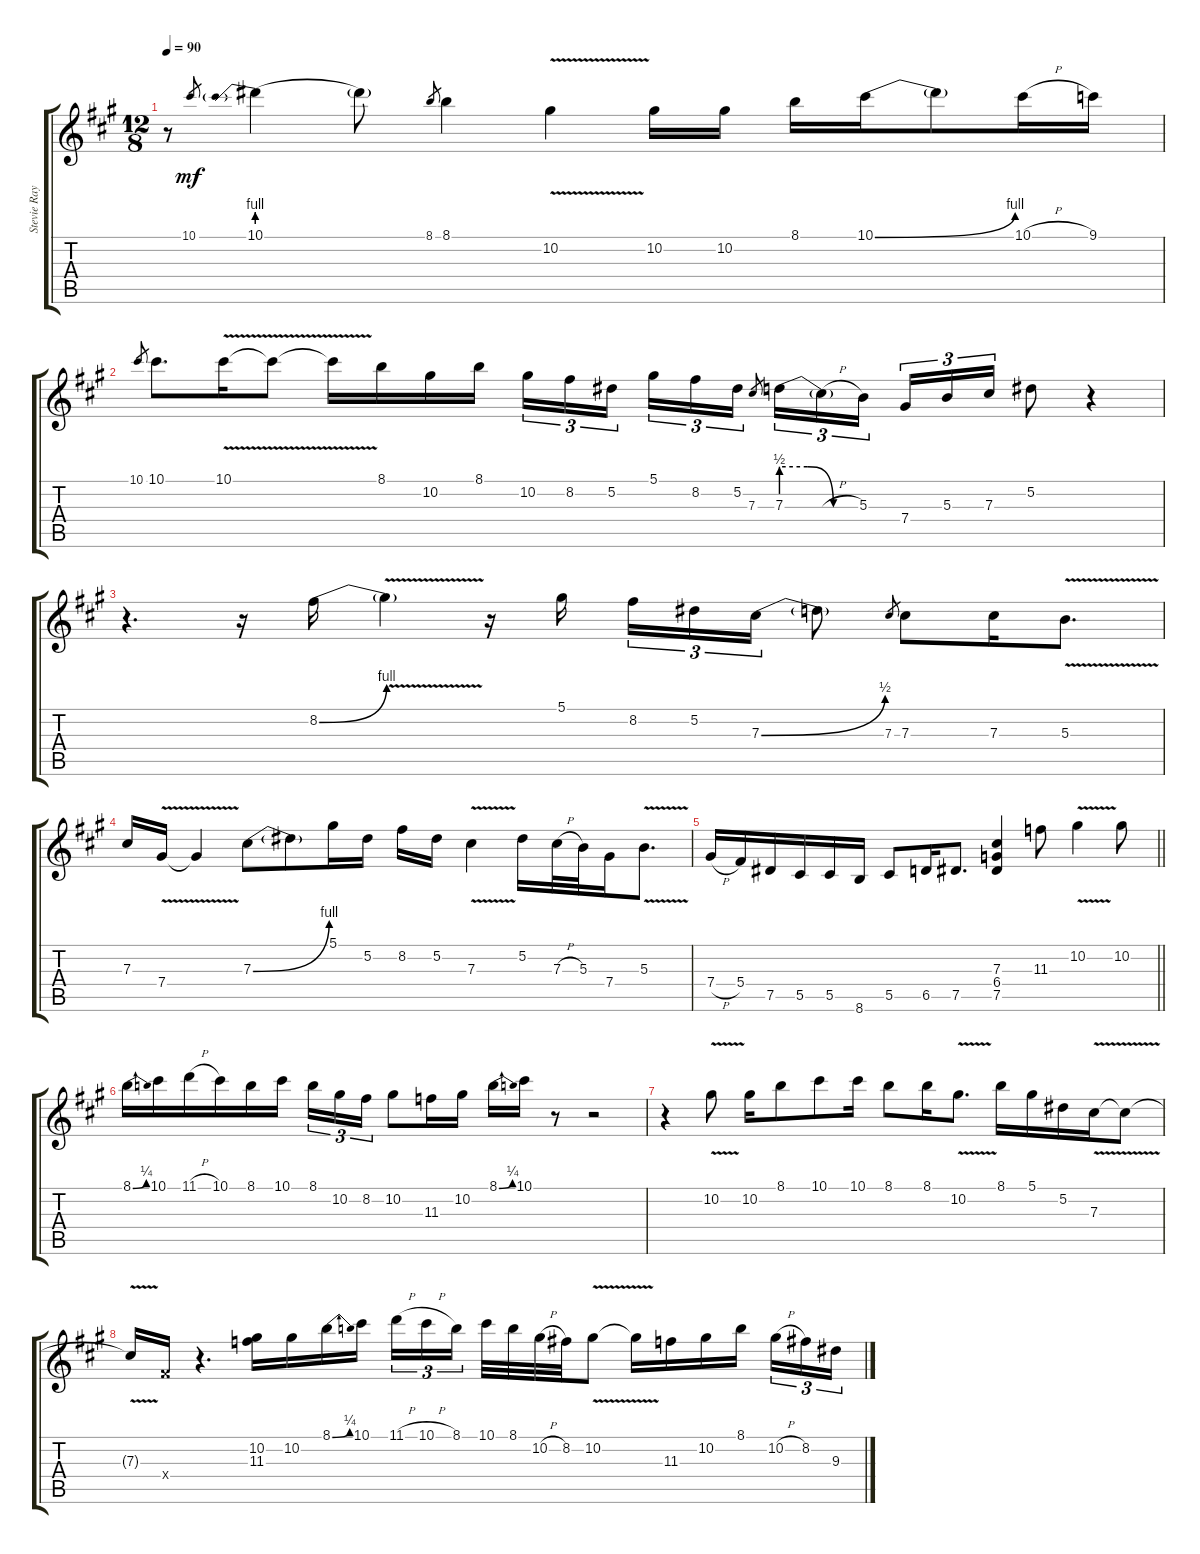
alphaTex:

\track ("Stevie Ray Vaughan clean electric" "Stevie Ray") {instrument overdrivenguitar}
\staff {score tabs}
\tuning (Eb4 Bb3 Gb3 Db3 Ab2 Eb2) {hide}
\ts (12 8)
\tempo 90
\clef g2
\ks a
r.8{dy mf} 10.1.8{gr} 10.1{be (prebend 0 4 60 4)}.4 10.1{t}.8 8.1.8{gr} 8.1.4 10.2{v}.4 10.2.16 10.2.16 8.1.16 10.1{be (bend 0 0 60 4)}.16 10.1{t}.8 10.1{h}.16 9.1.16 |
10.1.8{gr} 10.1.8{d} 10.1{v}.16 10.1{v t}.8 10.1{v t}.16 8.1.16 10.2.16 8.1.16{beam splitsecondary} 10.2.16{tu (3 2)} 8.2.16{tu (3 2)} 5.2.16{tu (3 2)} 5.1.16{tu (3 2)} 8.2.16{tu (3 2)} 5.2.16{tu (3 2)} 7.3.8{gr beam splitsecondary} 7.3{be (custom 0 2 20 2 40 0 60 0)}.16{tu (3 2)} 7.3{h t}.16{tu (3 2)} 5.3.16{tu (3 2) beam splitsecondary} 7.4.16{tu (3 2)} 5.3.16{tu (3 2)} 7.3.16{tu (3 2)} 5.2.8 r.4 |
r.4{d} r.16 8.2{be (bend 0 0 60 4)}.16 8.2{v t}.4 r.16 5.1.16{beam splitsecondary} 8.2.16{tu (3 2)} 5.2.16{tu (3 2)} 7.3{be (bend 0 0 60 2)}.16{tu (3 2)} 7.3{t}.8 7.3.8{gr} 7.3.8 7.3.16 5.3{v}.8{d} |
7.3.16 7.4{v}.16 7.4{v t}.4 7.3{be (bend 0 0 60 4)}.8 7.3{t}.8 5.1.16 5.2.16 8.2.16 5.2.16 7.3{v}.4 5.2.16 7.3{h}.32 5.3.32 7.4.16 5.3{v}.8{d} |
\barLineRight lightlight
7.4{h}.16 5.4.16 7.5.16 5.5.16 5.5.16 8.6.16 5.5.8 6.5.16 7.5.8{d} (7.3 6.4 7.5).4 11.3.8 10.2{v}.4 10.2.8 |
8.1{be (bend 0 0 60 1)}.16 10.1.16 11.1{h}.16 10.1.16 8.1.16 10.1.16 8.1.16{tu (3 2)} 10.2.16{tu (3 2)} 8.2.16{tu (3 2)} 10.2.8 11.3.16 10.2.16 8.1{be (bend 0 0 60 1)}.16 10.1.16 r.8 r.2 |
r.4 10.2{v}.8 10.2.16 8.1.8 10.1.8 10.1.16 8.1.8 8.1.16 10.2{v}.8{d} 8.1.16 5.1.16 5.2.16 7.3{v}.16 7.3{v t}.8 |
7.3{t}.16 5.4{x}.16 r.4{d} (10.2 11.3).16 10.2.16 8.1{be (bend 0 0 60 1)}.16 10.1.16 11.1{h}.16{tu (3 2)} 10.1{h}.16{tu (3 2)} 8.1.16{tu (3 2) beam splitsecondary} 10.1.32 8.1.32 10.2{h}.32 8.2.32 10.2{v}.8 10.2{v t}.16 11.3.16 10.2.16 8.1.16{beam splitsecondary} 10.2{h}.16{tu (3 2)} 8.2.16{tu (3 2)} 9.3.16{tu (3 2)}
